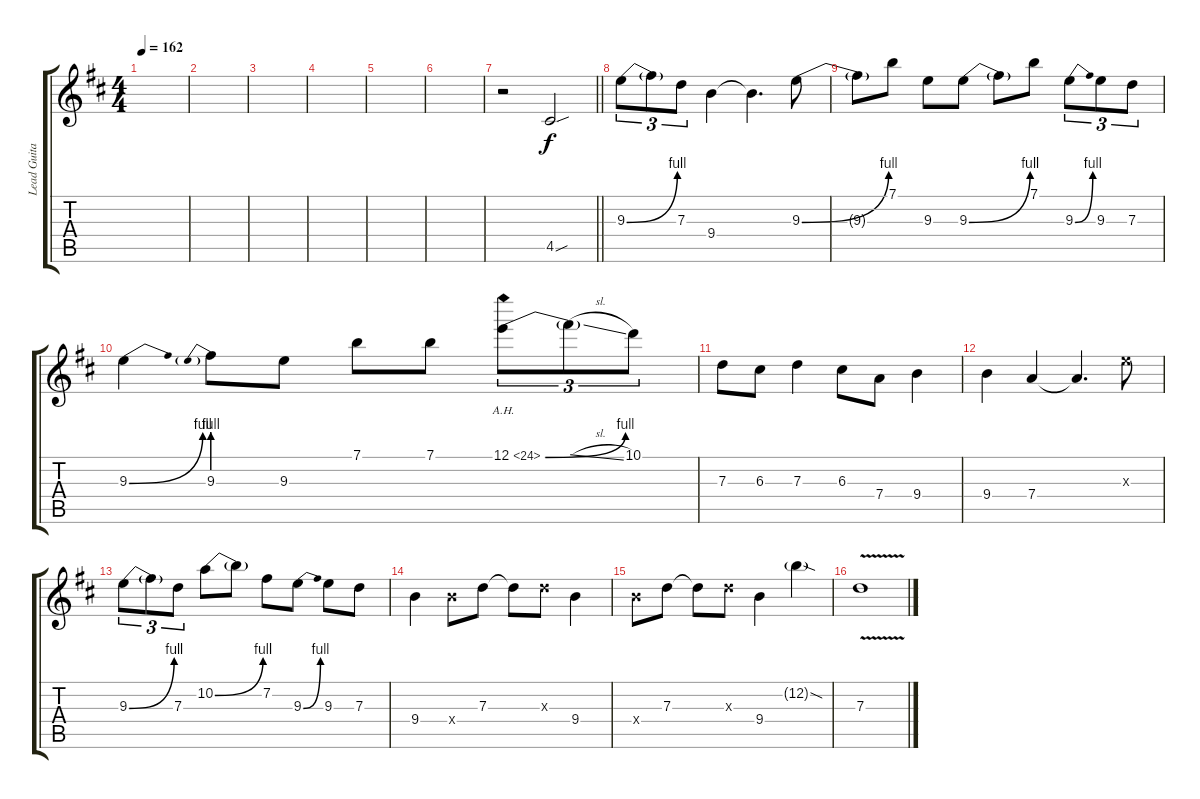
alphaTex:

\track ("Lead Guitar" "Lead Guita") {instrument distortionguitar}
\staff {score tabs}
\tuning (E4 B3 G3 D3 A2 E2) {hide}
\ts (4 4)
\tempo 162
\clef g2
\ks d
|
|
|
|
|
|
\barLineRight lightlight
r.2 4.5{sou}.2 |
9.3{be (bend 0 0 60 4)}.8{tu (3 2)} 9.3{t}.8{tu (3 2)} 7.3.8{tu (3 2)} 9.4.4 9.4{t}.4{d} 9.3{be (bend 0 0 60 4)}.8 |
9.3{t}.8 7.1.8 9.3.8 9.3{be (bend 0 0 60 4)}.8 9.3{t}.8 7.1.8 9.3{be (bend 0 0 60 4)}.8{tu (3 2)} 9.3.8{tu (3 2)} 7.3.8{tu (3 2)} |
9.3{be (bend 0 0 60 4)}.4 9.3{be (prebend 0 4 60 4)}.8 9.3.8 7.1.8 7.1.8 12.1{be (bend 0 0 60 4) ah 12}.8{tu (3 2)} 12.1{sl t}.8{tu (3 2)} 10.1.8{tu (3 2)} |
7.3.8 6.3.8 7.3.4 6.3.8 7.4.8 9.4.4 |
9.4.4 7.4.4 7.4{t}.4{d} 9.3{x}.8 |
9.3{be (bend 0 0 60 4)}.8{tu (3 2)} 9.3{t}.8{tu (3 2)} 7.3.8{tu (3 2)} 10.2{be (bend 0 0 60 4)}.8 10.2{t}.8 7.2.8 9.3{be (bend 0 0 60 4)}.8 9.3.8 7.3.8 |
9.4.4 9.4{x}.8 7.3.8 7.3{t}.8 7.3{x}.8 9.4.4 |
9.4{x}.8 7.3.8 7.3{t}.8 7.3{x}.8 9.4.4 12.2{sod g}.4 |
7.3{v}.1{dy f}
